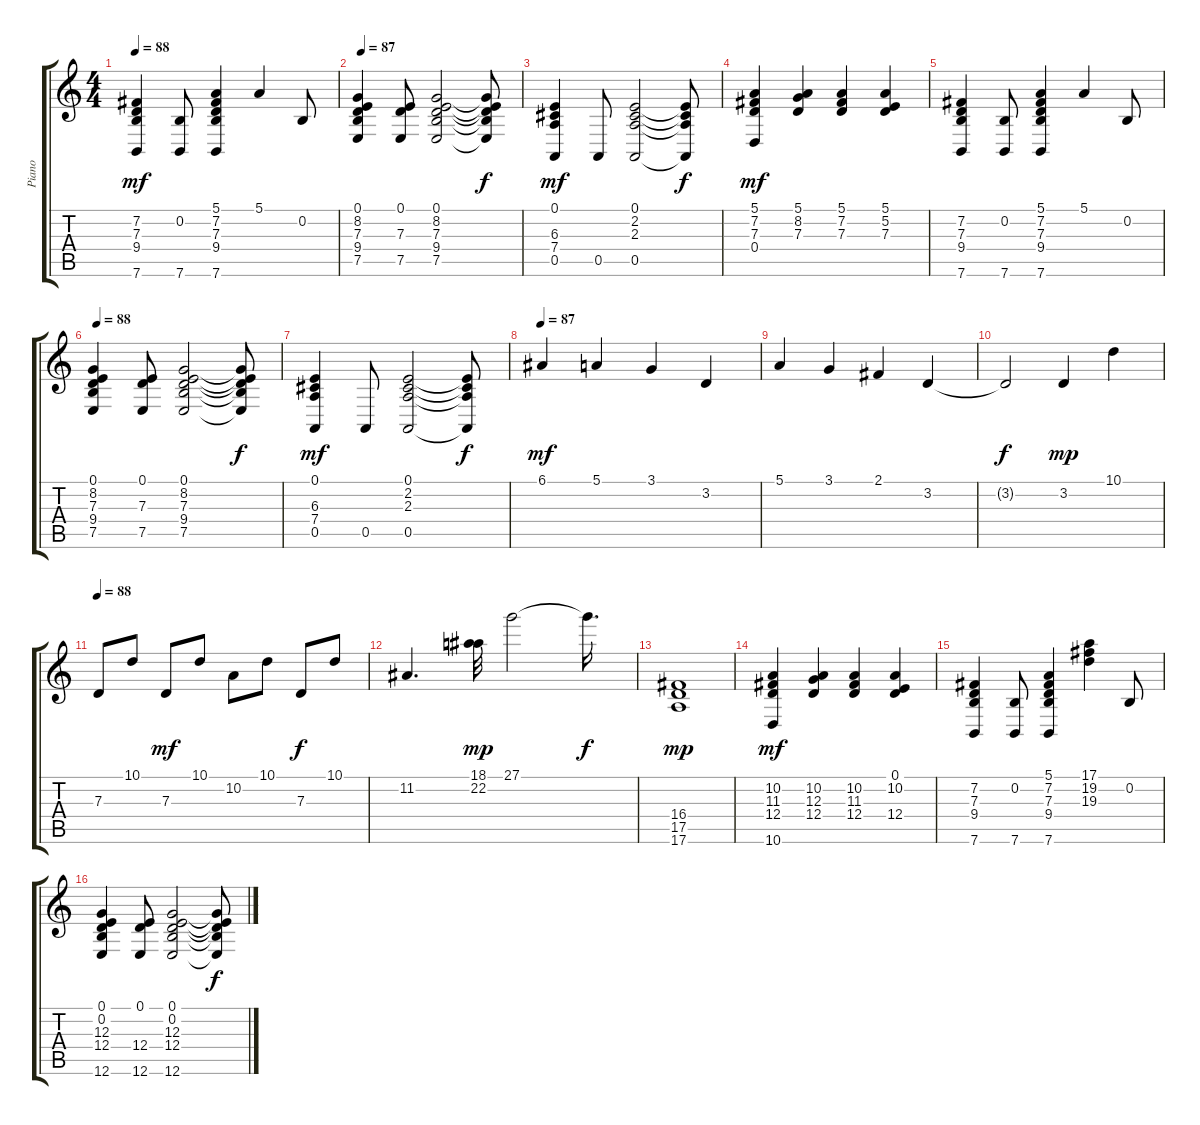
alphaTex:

\track ("Piano" "Piano") {instrument acousticgrandpiano}
\staff {score tabs}
\tuning (E4 B3 G3 D3 A2 E2) {hide}
\ts (4 4)
\tempo 88
\clef g2
\ks c
(7.2 7.3 9.4 7.6).4{dy mf} (0.2 7.6).8 (5.1 7.2 7.3 9.4 7.6).4 5.1.4 0.2.8 |
\tempo 87
(0.1 8.2 7.3 9.4 7.5).4 (0.1 7.3 7.5).8 (0.1 8.2 7.3 9.4 7.5).2 (0.1{t} 8.2{t} 7.3{t} 9.4{t} 7.5{t}).8{dy f} |
(0.1 6.3 7.4 0.5).4{dy mf} 0.5.8 (0.1 2.2 2.3 0.5).2 (0.1{t} 2.2{t} 2.3{t} 0.5{t}).8{dy f} |
(5.1 7.2 7.3 0.4).4{dy mf} (5.1 8.2 7.3).4 (5.1 7.2 7.3).4 (5.1 5.2 7.3).4 |
(7.2 7.3 9.4 7.6).4 (0.2 7.6).8 (5.1 7.2 7.3 9.4 7.6).4 5.1.4 0.2.8 |
\tempo 88
(0.1 8.2 7.3 9.4 7.5).4 (0.1 7.3 7.5).8 (0.1 8.2 7.3 9.4 7.5).2 (0.1{t} 8.2{t} 7.3{t} 9.4{t} 7.5{t}).8{dy f} |
(0.1 6.3 7.4 0.5).4{dy mf} 0.5.8 (0.1 2.2 2.3 0.5).2 (0.1{t} 2.2{t} 2.3{t} 0.5{t}).8{dy f} |
\tempo 87
6.1.4{dy mf} 5.1.4 3.1.4 3.2.4 |
5.1.4 3.1.4 2.1.4 3.2.4 |
3.2{t}.2{dy f} 3.2.4{dy mp} 10.1.4 |
\tempo 88
7.3.8 10.1.8 7.3.8{dy mf} 10.1.8 10.2.8 10.1.8 7.3.8{dy f} 10.1.8 |
11.2.4{d} (18.1 22.2).32{dy mp} 27.1.2 27.1{t}.16{d dy f} |
(16.4 17.5 17.6).1{dy mp} |
(10.2 11.3 12.4 10.6).4{dy mf} (10.2 12.3 12.4).4 (10.2 11.3 12.4).4 (0.1 10.2 12.4).4 |
(7.2 7.3 9.4 7.6).4 (0.2 7.6).8 (5.1 7.2 7.3 9.4 7.6).4 (17.1 19.2 19.3).4 0.2.8 |
(0.1 0.2 12.3 12.4 12.6).4 (0.1 12.4 12.6).8 (0.1 0.2 12.3 12.4 12.6).2 (0.1{t} 0.2{t} 12.3{t} 12.4{t} 12.6{t}).8{dy f}
